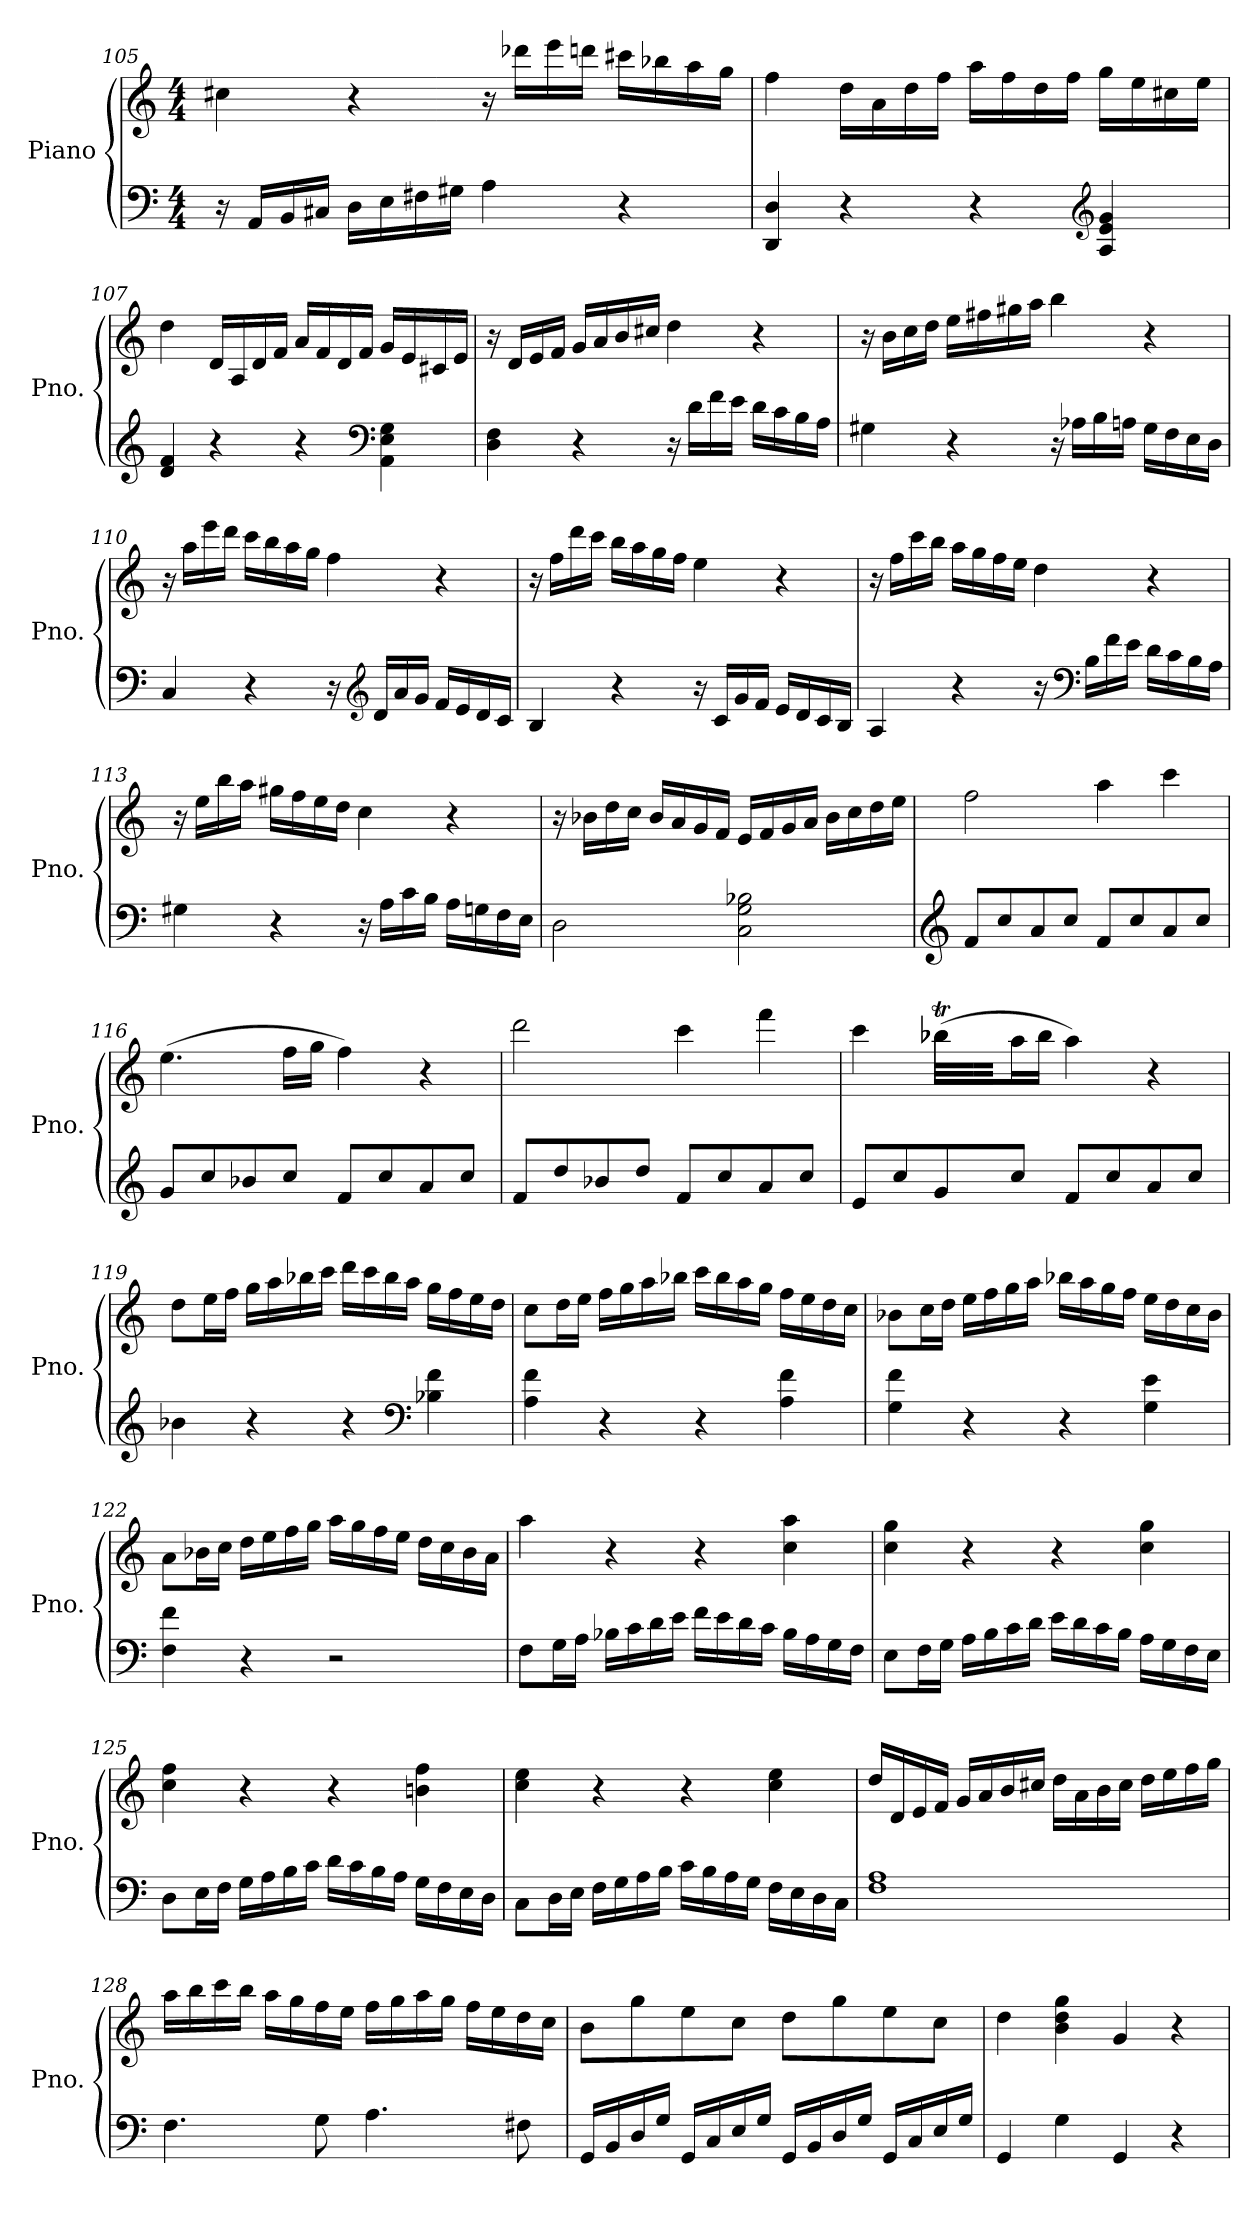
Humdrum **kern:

**kern	**kern
*part1	*part1
*staff2	*staff1
*I"Piano	*
*I'Pno.	*
*clefF4	*clefG2
*k[]	*k[]
*M4/4	*M4/4
=105	=105
16r	4cc#X\
16AA/LL	.
16BB/	.
16C#X/JJ	.
16D\LL	4r
16E\	.
16F#X\	.
16G#X\JJ	.
4A\	16r
.	16ddd-X\LL
.	16eee\
.	16dddn\JJ
4r	16ccc#X\LL
.	16bb-X\
.	16aa\
.	16gg\JJ
!!LO:LB:g=z
=106	=106
4DD/ 4D/	4ff\
4r	16dd\LL
.	16a\
.	16dd\
.	16ff\JJ
4r	16aa\LL
.	16ff\
.	16dd\
.	16ff\JJ
*clefG2	*
4A/ 4e/ 4g/	16gg\LL
.	16ee\
.	16cc#X\
.	16ee\JJ
=107	=107
4d/ 4f/	4dd\
4r	16d/LL
.	16A/
.	16d/
.	16f/JJ
4r	16a/LL
.	16f/
.	16d/
.	16f/JJ
*clefF4	*
4AA\ 4E\ 4G\	16g/LL
.	16e/
.	16c#X/
.	16e/JJ
=108	=108
4D\ 4F\	16r
.	16d/LL
.	16e/
.	16f/JJ
4r	16g/LL
.	16a/
.	16b/
.	16cc#X/JJ
16r	4dd\
16d\LL	.
16f\	.
16e\JJ	.
16d\LL	4r
16c\	.
16B\	.
16A\JJ	.
!!LO:LB:g=z
=109	=109
4G#X\	16r
.	16b\LL
.	16cc\
.	16dd\JJ
4r	16ee\LL
.	16ff#X\
.	16gg#X\
.	16aa\JJ
16r	4bb\
16A-X\LL	.
16B\	.
16An\JJ	.
16G#\LL	4r
16F\	.
16E\	.
16D\JJ	.
=110	=110
4C/	16r
.	16aa\LL
.	16eee\
.	16ddd\JJ
4r	16ccc\LL
.	16bb\
.	16aa\
.	16gg\JJ
16r	4ff\
*clefG2	*
16d/LL	.
16a/	.
16g/JJ	.
16f/LL	4r
16e/	.
16d/	.
16c/JJ	.
!!LO:LB:g=z
=111	=111
4B/	16r
.	16ff\LL
.	16ddd\
.	16ccc\JJ
4r	16bb\LL
.	16aa\
.	16gg\
.	16ff\JJ
16r	4ee\
16c/LL	.
16g/	.
16f/JJ	.
16e/LL	4r
16d/	.
16c/	.
16B/JJ	.
=112	=112
4A/	16r
.	16ff\LL
.	16ccc\
.	16bb\JJ
4r	16aa\LL
.	16gg\
.	16ff\
.	16ee\JJ
16r	4dd\
*clefF4	*
16B\LL	.
16f\	.
16e\JJ	.
16d\LL	4r
16c\	.
16B\	.
16A\JJ	.
!!LO:PB:g=z
=113	=113
4G#X\	16r
.	16ee\LL
.	16bb\
.	16aa\JJ
4r	16gg#X\LL
.	16ff\
.	16ee\
.	16dd\JJ
16r	4cc\
16A\LL	.
16c\	.
16B\JJ	.
16A\LL	4r
16Gn\	.
16F\	.
16E\JJ	.
=114	=114
2D\	16r
.	16b-X\LL
.	16dd\
.	16cc\JJ
.	16b-/LL
.	16a/
.	16g/
.	16f/JJ
2C\ 2G\ 2B-X\	16e/LL
.	16f/
.	16g/
.	16a/JJ
.	16b-\LL
.	16cc\
.	16dd\
.	16ee\JJ
=115	=115
*clefG2	*
8f/L	2ff\
8cc/	.
8a/	.
8cc/J	.
8f/L	4aa\
8cc/	.
8a/	4ccc\
8cc/J	.
!!LO:LB:g=z
=116	=116
8g/L	(4.ee\
8cc/	.
8b-X/	.
8cc/J	16ff\LL
.	16gg\JJ
8f/L	4ff\)
8cc/	.
8a/	4r
8cc/J	.
=117	=117
8f/L	2ddd\
8dd/	.
8b-X/	.
8dd/J	.
8f/L	4ccc\
8cc/	.
8a/	4fff\
8cc/J	.
=118	=118
*	*^
8e/L	4ccc\	4ryy
8cc/	.	.
8g/	(8bb-XT\L	32bb-\LLL
.	.	32aa\yy
.	.	32bb-\yy
.	.	32aa\JJJyy
8cc/J	16aa\L	2ryy
.	16bb-\JJ	.
8f/L	4aa\)	.
8cc/	.	.
8a/	4r	.
8cc/J	.	8ryy
*	*v	*v
!!LO:LB:g=z
=119	=119
4b-X\	8dd\L
.	16ee\L
.	16ff\JJ
4r	16gg\LL
.	16aa\
.	16bb-X\
.	16ccc\JJ
4r	16ddd\LL
.	16ccc\
.	16bb-\
.	16aa\JJ
*clefF4	*
4B-X\ 4f\	16gg\LL
.	16ff\
.	16ee\
.	16dd\JJ
=120	=120
4A\ 4f\	8cc\L
.	16dd\L
.	16ee\JJ
4r	16ff\LL
.	16gg\
.	16aa\
.	16bb-X\JJ
4r	16ccc\LL
.	16bb-\
.	16aa\
.	16gg\JJ
4A\ 4f\	16ff\LL
.	16ee\
.	16dd\
.	16cc\JJ
!!LO:LB:g=z
=121	=121
4G\ 4f\	8b-X\L
.	16cc\L
.	16dd\JJ
4r	16ee\LL
.	16ff\
.	16gg\
.	16aa\JJ
4r	16bb-X\LL
.	16aa\
.	16gg\
.	16ff\JJ
4G\ 4e\	16ee\LL
.	16dd\
.	16cc\
.	16b-\JJ
=122	=122
4F\ 4f\	8a\L
.	16b-X\L
.	16cc\JJ
4r	16dd\LL
.	16ee\
.	16ff\
.	16gg\JJ
2r	16aa\LL
.	16gg\
.	16ff\
.	16ee\JJ
.	16dd\LL
.	16cc\
.	16b-\
.	16a\JJ
!!LO:LB:g=z
=123	=123
8F\L	4aa\
16G\L	.
16A\JJ	.
16B-X\LL	4r
16c\	.
16d\	.
16e\JJ	.
16f\LL	4r
16e\	.
16d\	.
16c\JJ	.
16B-\LL	4cc\ 4aa\
16A\	.
16G\	.
16F\JJ	.
=124	=124
8E\L	4cc\ 4gg\
16F\L	.
16G\JJ	.
16A\LL	4r
16B\	.
16c\	.
16d\JJ	.
16e\LL	4r
16d\	.
16c\	.
16B\JJ	.
16A\LL	4cc\ 4gg\
16G\	.
16F\	.
16E\JJ	.
!!LO:PB:g=z
=125	=125
8D\L	4cc\ 4ff\
16E\L	.
16F\JJ	.
16G\LL	4r
16A\	.
16B\	.
16c\JJ	.
16d\LL	4r
16c\	.
16B\	.
16A\JJ	.
16G\LL	4bn\ 4ff\
16F\	.
16E\	.
16D\JJ	.
=126	=126
8C\L	4cc\ 4ee\
16D\L	.
16E\JJ	.
16F\LL	4r
16G\	.
16A\	.
16B\JJ	.
16c\LL	4r
16B\	.
16A\	.
16G\JJ	.
16F\LL	4cc\ 4ee\
16E\	.
16D\	.
16C\JJ	.
=127	=127
1F 1A	16dd/LL
.	16d/
.	16e/
.	16f/JJ
.	16g/LL
.	16a/
.	16b/
.	16cc#X/JJ
.	16dd\LL
.	16a\
.	16b\
.	16cc#\JJ
.	16dd\LL
.	16ee\
.	16ff\
.	16gg\JJ
!!LO:LB:g=z
=128	=128
4.F\	16aa\LL
.	16bb\
.	16ccc\
.	16bb\JJ
.	16aa\LL
.	16gg\
8G\	16ff\
.	16ee\JJ
4.A\	16ff\LL
.	16gg\
.	16aa\
.	16gg\JJ
.	16ff\LL
.	16ee\
8F#X\	16dd\
.	16cc\JJ
=129	=129
16GG/LL	8b\L
16BB/	.
16D/	8gg\
16G/JJ	.
16GG/LL	8ee\
16C/	.
16E/	8cc\J
16G/JJ	.
16GG/LL	8dd\L
16BB/	.
16D/	8gg\
16G/JJ	.
16GG/LL	8ee\
16C/	.
16E/	8cc\J
16G/JJ	.
=130	=130
4GG/	4dd\
4G\	4b\ 4dd\ 4gg\
4GG/	4g/
4r	4r
=	=
*-	*-
